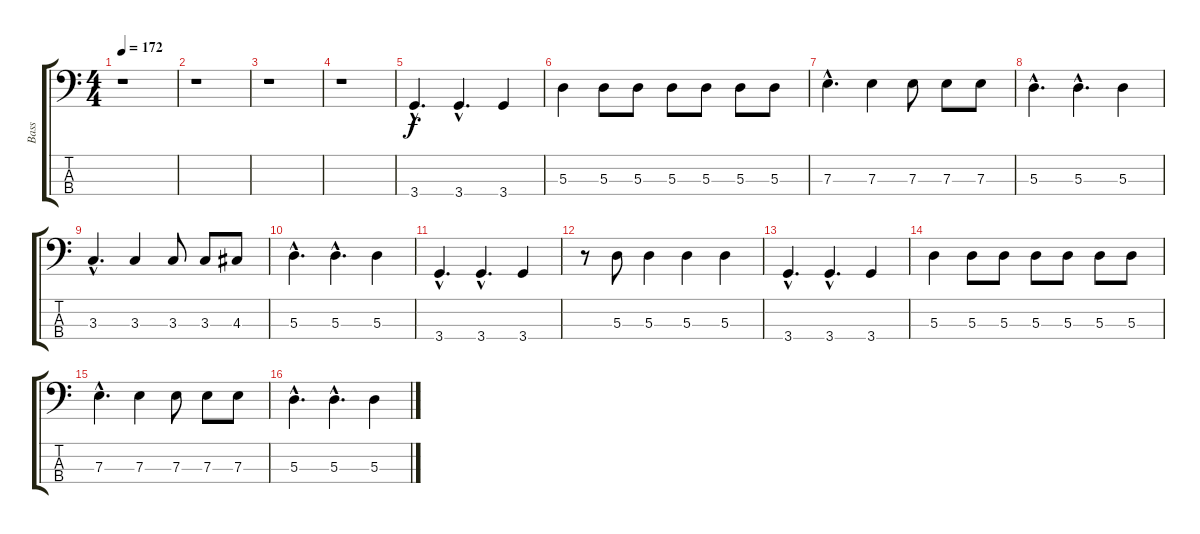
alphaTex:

\track ("Bass" "Bass") {instrument electricbassfinger}
\staff {score tabs}
\tuning (G2 D2 A1 E1) {hide}
\ts (4 4)
\tempo 172
\clef f4
\ks c
r.1{dy f} |
r.1 |
r.1 |
r.1 |
3.4{hac}.4{d} 3.4{hac}.4{d} 3.4.4 |
5.3.4 5.3.8 5.3.8 5.3.8 5.3.8 5.3.8 5.3.8 |
7.3{hac}.4{d} 7.3.4 7.3.8 7.3.8 7.3.8 |
5.3{hac}.4{d} 5.3{hac}.4{d} 5.3.4 |
3.3{hac}.4{d} 3.3.4 3.3.8 3.3.8 4.3.8 |
5.3{hac}.4{d} 5.3{hac}.4{d} 5.3.4 |
3.4{hac}.4{d} 3.4{hac}.4{d} 3.4.4 |
r.8 5.3.8 5.3.4 5.3.4 5.3.4 |
3.4{hac}.4{d} 3.4{hac}.4{d} 3.4.4 |
5.3.4 5.3.8 5.3.8 5.3.8 5.3.8 5.3.8 5.3.8 |
7.3{hac}.4{d} 7.3.4 7.3.8 7.3.8 7.3.8 |
5.3{hac}.4{d} 5.3{hac}.4{d} 5.3.4
